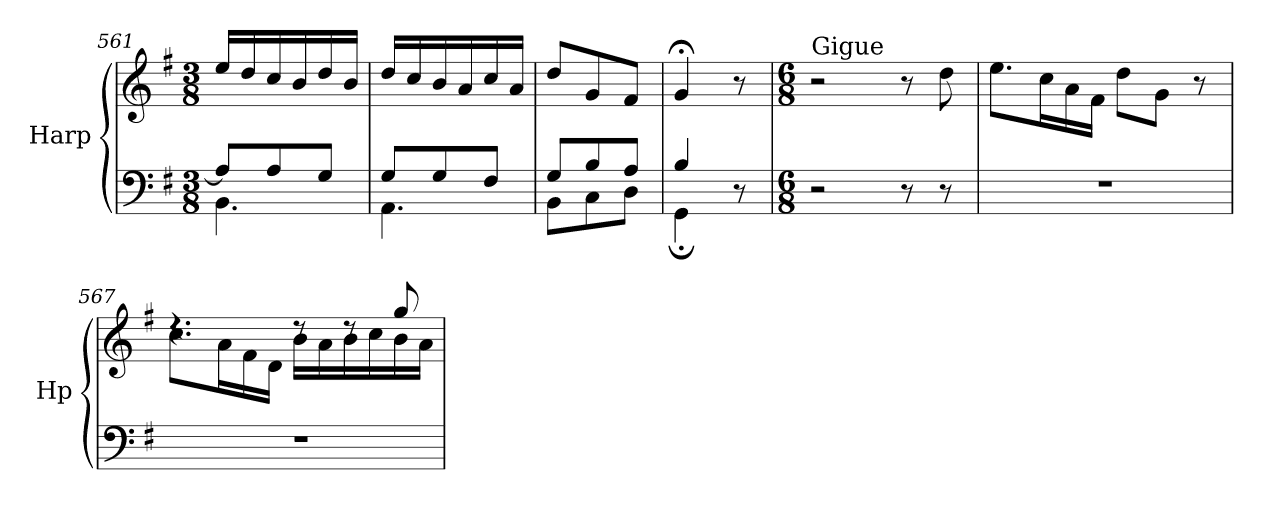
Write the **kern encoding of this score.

**kern	**kern
*part1	*part1
*staff2	*staff1
*I"Harp	*
*I'Hp	*
*clefF4	*clefG2
*k[f#]	*k[f#]
*M3/8	*M3/8
=561	=561
*^	*
8A/L]	4.BB\	16ee/LL
.	.	16dd/
8A/	.	16cc/
.	.	16b/
8G/J	.	16dd/
.	.	16b/JJ
=562	=562	=562
8G/L	4.AA\	16dd/LL
.	.	16cc/
8G/	.	16b/
.	.	16a/
8F#/J	.	16cc/
.	.	16a/JJ
=563	=563	=563
8G/L	8BB\L	8dd/L
8B/	8C\	8g/
8A/J	8D\J	8f#/J
!!LO:LB:g=z
=564	=564	=564
4B/	4GG;\	4g;</
8ryy	8r	8r
*v	*v	*
!!LO:PB:g=z
=565	=565
*M6/8	*M6/8
*	*MM120
*^	*
!	!	!LO:TX:a:t=Gigue
*v	*v	*
2r	2r
8r	8r
8r	8dd\
=566	=566
2.r	8.ee\L
.	16cc\L
.	16a\
.	16f#\JJ
.	8dd\L
.	8g\J
.	8r
=567	=567
*	*^
2.r	4.rdd	8.cc\L
.	.	16a\L
.	.	16f#\
.	.	16d\JJ
.	8rdd	16b\LL
.	.	16a\
.	8rdd	16b\
.	.	16cc\
.	8gg/	16b\
.	.	16a\JJ
*	*v	*v
=	=
*-	*-
